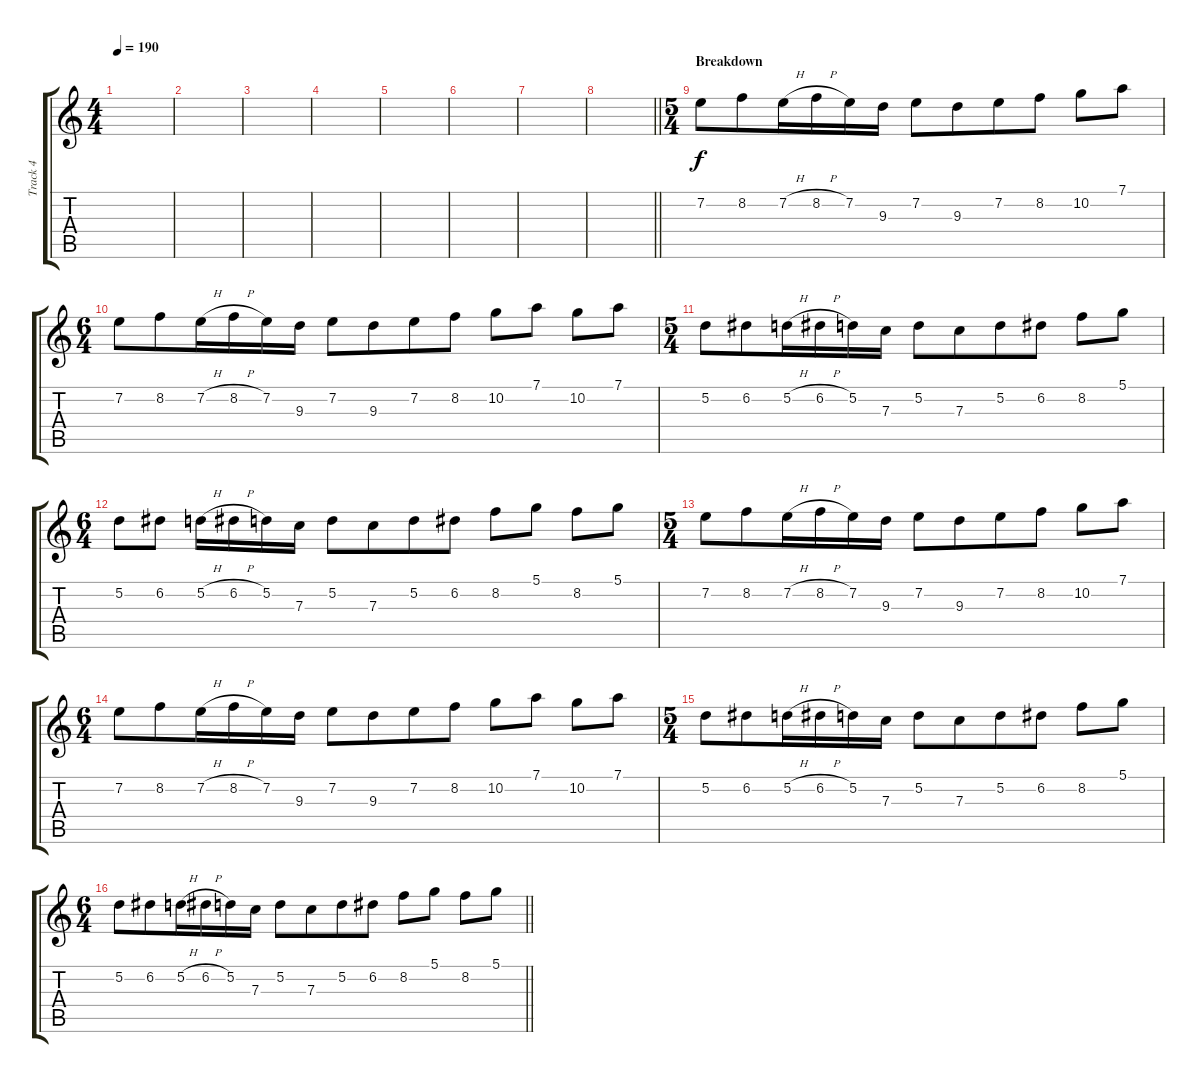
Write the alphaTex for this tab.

\track ("Track 4" "Track 4") {instrument distortionguitar}
\staff {score tabs}
\tuning (D4 A3 F3 C3 G2 D2) {hide}
\ts (4 4)
\tempo 190
\clef g2
\ks c
|
|
|
|
|
|
|
\barLineRight lightlight
|
\ts (5 4)
\section ("" "Breakdown")
7.2.8 8.2.8{beam merge} 7.2{h}.16 8.2{h}.16 7.2.16 9.3.16 7.2.8 9.3.8{beam merge} 7.2.8 8.2.8{beam split} 10.2.8 7.1.8 |
\ts (6 4)
7.2.8 8.2.8{beam merge} 7.2{h}.16 8.2{h}.16 7.2.16 9.3.16{beam split} 7.2.8 9.3.8{beam merge} 7.2.8 8.2.8{beam split} 10.2.8 7.1.8 10.2.8 7.1.8 |
\ts (5 4)
5.2.8 6.2.8{beam merge} 5.2{h}.16 6.2{h}.16 5.2.16 7.3.16 5.2.8 7.3.8{beam merge} 5.2.8 6.2.8{beam split} 8.2.8 5.1.8 |
\ts (6 4)
5.2.8 6.2.8 5.2{h}.16 6.2{h}.16 5.2.16 7.3.16{beam split} 5.2.8 7.3.8{beam merge} 5.2.8 6.2.8{beam split} 8.2.8 5.1.8 8.2.8 5.1.8 |
\ts (5 4)
7.2.8 8.2.8{beam merge} 7.2{h}.16 8.2{h}.16 7.2.16 9.3.16 7.2.8 9.3.8{beam merge} 7.2.8 8.2.8{beam split} 10.2.8 7.1.8 |
\ts (6 4)
7.2.8 8.2.8{beam merge} 7.2{h}.16 8.2{h}.16 7.2.16 9.3.16{beam split} 7.2.8 9.3.8{beam merge} 7.2.8 8.2.8{beam split} 10.2.8 7.1.8 10.2.8 7.1.8 |
\ts (5 4)
5.2.8 6.2.8{beam merge} 5.2{h}.16 6.2{h}.16 5.2.16 7.3.16 5.2.8 7.3.8{beam merge} 5.2.8 6.2.8{beam split} 8.2.8 5.1.8 |
\ts (6 4)
\barLineRight lightlight
5.2.8 6.2.8{beam merge} 5.2{h}.16 6.2{h}.16 5.2.16 7.3.16{beam split} 5.2.8 7.3.8{beam merge} 5.2.8 6.2.8{beam split} 8.2.8 5.1.8 8.2.8 5.1.8
